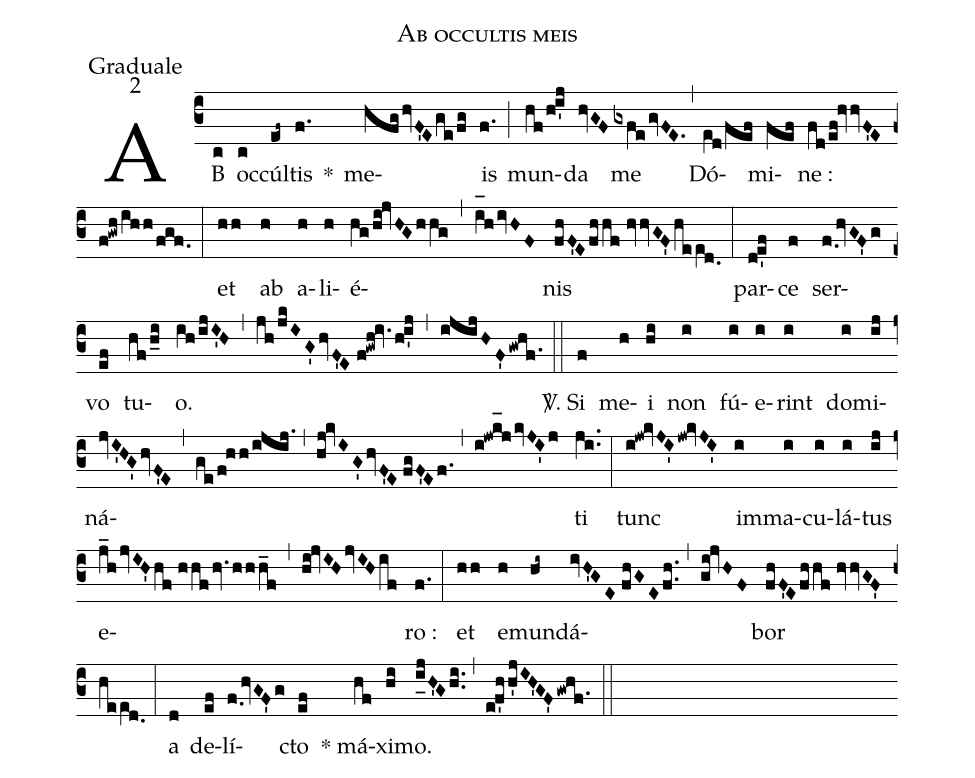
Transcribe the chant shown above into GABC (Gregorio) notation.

name:Ab occultis meis;
office-part:Graduale;
mode:2;
%%
(c3) AB(c) oc(c)cúl(ef~)tis(f.) *() me(hfghvF'Ege/fg)is(f.) (;) mun(hf/hi'j)da(hvGF) me(gxfegvFE.) (,) Dó(e[ll:1]d/fef)mi(fef)ne :(fd/ef!hvvF'E//f!gwh/ihh/fgf.) (:) et(hh) ab(h) a(h)li(h)é(hg/hi!jvHGhhg)(,)(i_[oh:h]hivHF)nis(fhF'Efhhf//hvvGF'hee[ll:1]d.0) (:) par(de'f)ce(f) ser(f.0/[-0.5]hvGF'g)vo(ef) tu(hf/h_i)o.(ih/ijI'H) (,) (jh/jkIG'hvF'E//f!gwh!iv.hi'j) (,) (ijijHF'gwhf.1) (::) <sp>V/</sp>. Si(f) me(h)i(hi) non(i) fú(i)e(i)rint(i) do(i)mi(ij)ná(jvI'HG'hvF'E)(,)(ge/f!hh/ijij.)(,)(hj!kvIG'hvF'E//fgF'Ef.)(,)(i!jwk_[hl:1]jkvJI'j)ti(ji..) (:) tunc(i!jw!kvJI'jw!kvJI') im(i)ma(i)cu(i)lá(i)tus(ij) e(j_hjvIH'hf//hhfhv.hhh_f)(,)(hi!jvIHjvIHif)ro :(f.) (:) et(hh) e(h)mun(hi~)dá(ivH'GE//fhGEfh..)(,)(gi!jvHF)bor(fhF'Efhhf//hvvGF'hee[ll:1]d.0) (:) a(d) de(ef)lí(f.0/[-0.5]hvGF'g)cto(ef) () * má(hf)xi(hi)mo.(i_[uh:l]jH'Ghi..) (,) (ef'hh'jIH'GF'gwhf.1) (::)
